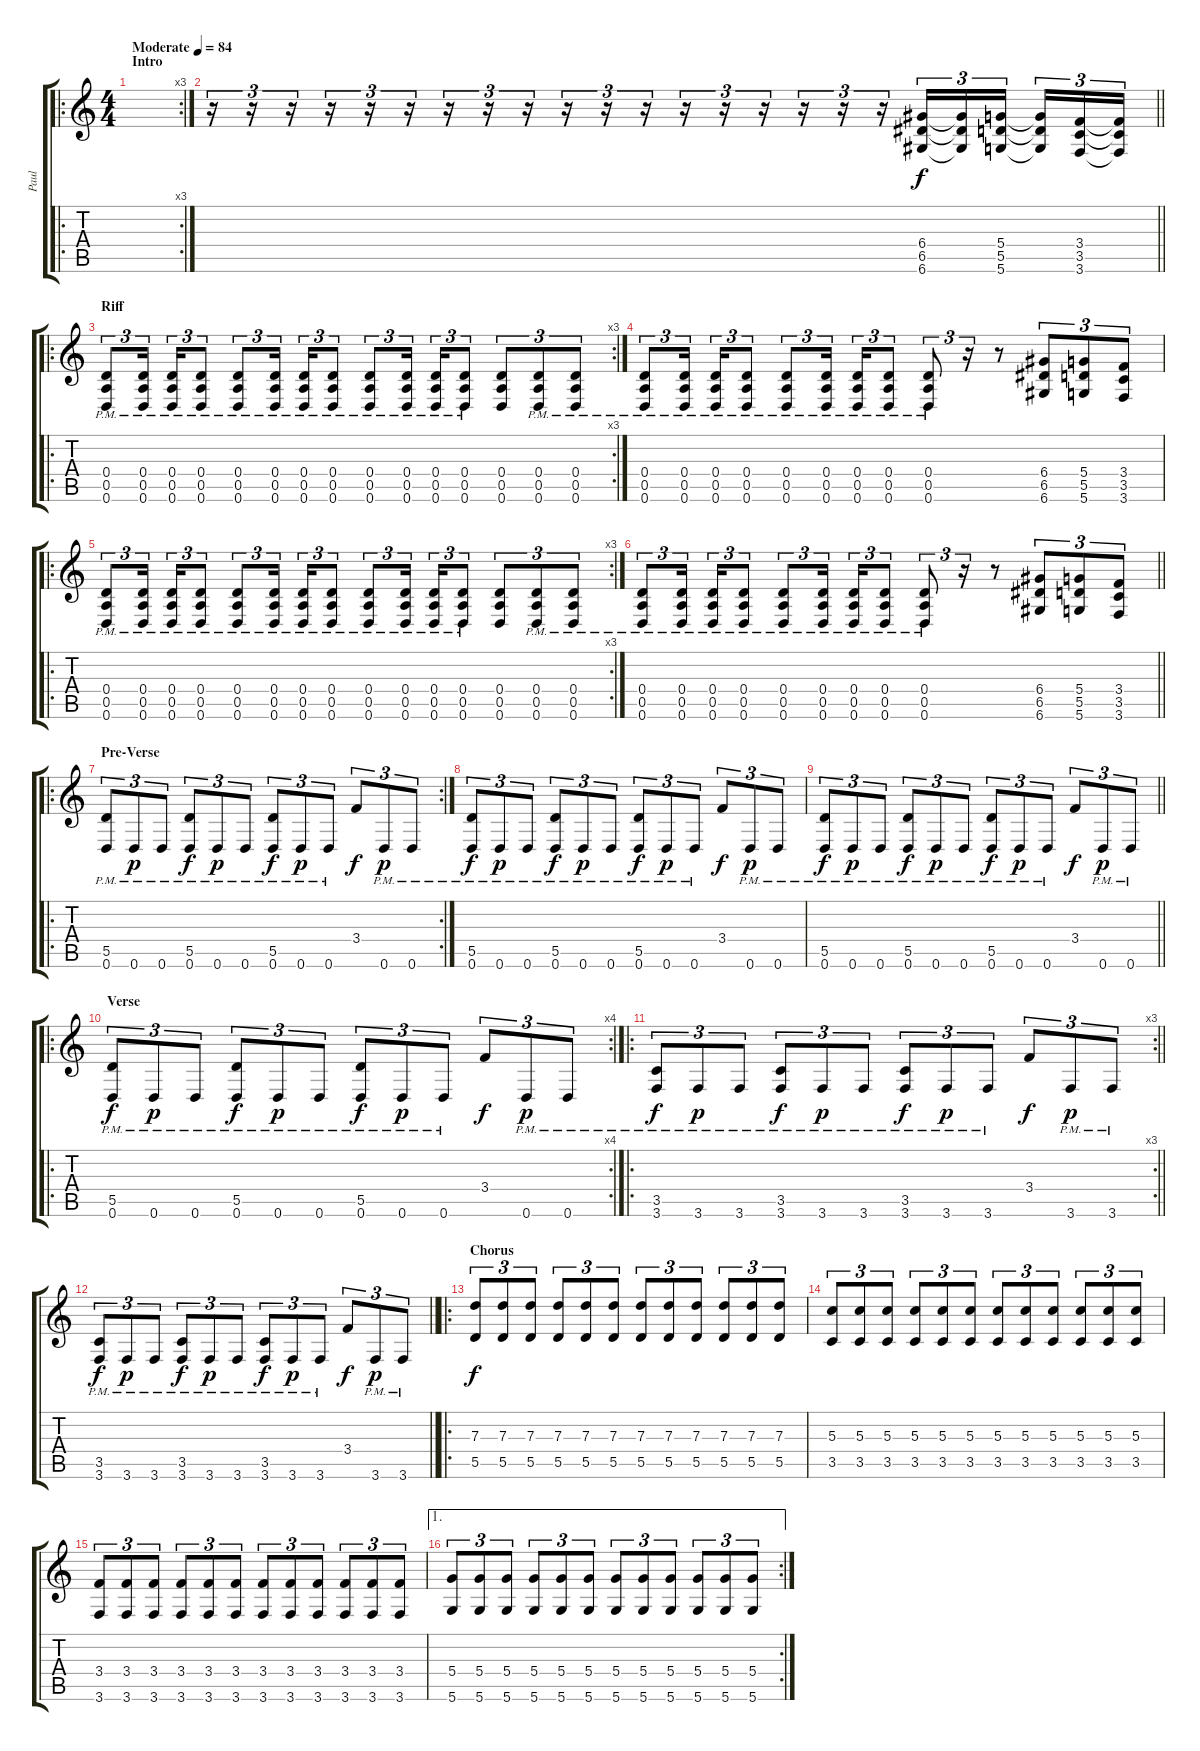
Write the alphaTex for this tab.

\track ("Paul" "Paul") {instrument distortionguitar}
\staff {score tabs}
\tuning (E4 B3 G3 D3 A2 D2) {hide}
\ro
\rc 3
\ts (4 4)
\section ("" "Intro")
\tempo (84 "Moderate")
\clef g2
\ks c
|
\barLineRight lightlight
r.16{tu (3 2)} r.16{tu (3 2)} r.16{tu (3 2)} r.16{tu (3 2)} r.16{tu (3 2)} r.16{tu (3 2)} r.16{tu (3 2)} r.16{tu (3 2)} r.16{tu (3 2)} r.16{tu (3 2)} r.16{tu (3 2)} r.16{tu (3 2)} r.16{tu (3 2)} r.16{tu (3 2)} r.16{tu (3 2)} r.16{tu (3 2) volume 13 instrument distortionguitar} r.16{tu (3 2)} r.16{tu (3 2)} (6.4 6.5 6.6).16{tu (3 2)} (6.4{t} 6.5{t} 6.6{t}).16{tu (3 2)} (5.4 5.5 5.6).16{tu (3 2) beam splitsecondary} (5.4{t} 5.5{t} 5.6{t}).16{tu (3 2)} (3.4 3.5 3.6).16{tu (3 2)} (3.4{t} 3.5{t} 3.6{t}).16{tu (3 2)} |
\ro
\rc 3
\section ("" "Riff")
(0.4{pm} 0.5{pm} 0.6{pm}).8{tu (3 2)} (0.4{pm} 0.5{pm} 0.6{pm}).16{tu (3 2) beam splitsecondary} (0.4{pm} 0.5{pm} 0.6{pm}).16{tu (3 2)} (0.4{pm} 0.5{pm} 0.6{pm}).8{tu (3 2)} (0.4{pm} 0.5{pm} 0.6{pm}).8{tu (3 2)} (0.4{pm} 0.5{pm} 0.6{pm}).16{tu (3 2) beam splitsecondary} (0.4{pm} 0.5{pm} 0.6{pm}).16{tu (3 2)} (0.4{pm} 0.5{pm} 0.6{pm}).8{tu (3 2)} (0.4{pm} 0.5{pm} 0.6{pm}).8{tu (3 2)} (0.4{pm} 0.5{pm} 0.6{pm}).16{tu (3 2) beam splitsecondary} (0.4{pm} 0.5{pm} 0.6{pm}).16{tu (3 2)} (0.4{pm} 0.5{pm} 0.6{pm}).8{tu (3 2)} (0.4 0.5 0.6).8{tu (3 2)} (0.4{pm} 0.5{pm} 0.6{pm}).8{tu (3 2)} (0.4{pm} 0.5{pm} 0.6{pm}).8{tu (3 2)} |
(0.4{pm} 0.5{pm} 0.6{pm}).8{tu (3 2)} (0.4{pm} 0.5{pm} 0.6{pm}).16{tu (3 2) beam splitsecondary} (0.4{pm} 0.5{pm} 0.6{pm}).16{tu (3 2)} (0.4{pm} 0.5{pm} 0.6{pm}).8{tu (3 2)} (0.4{pm} 0.5{pm} 0.6{pm}).8{tu (3 2)} (0.4{pm} 0.5{pm} 0.6{pm}).16{tu (3 2) beam splitsecondary} (0.4{pm} 0.5{pm} 0.6{pm}).16{tu (3 2)} (0.4{pm} 0.5{pm} 0.6{pm}).8{tu (3 2)} (0.4{pm} 0.5{pm} 0.6{pm}).8{tu (3 2)} r.16{tu (3 2)} r.8 (6.4 6.5 6.6).8{tu (3 2)} (5.4 5.5 5.6).8{tu (3 2)} (3.4 3.5 3.6).8{tu (3 2)} |
\ro
\rc 3
(0.4{pm} 0.5{pm} 0.6{pm}).8{tu (3 2)} (0.4{pm} 0.5{pm} 0.6{pm}).16{tu (3 2) beam splitsecondary} (0.4{pm} 0.5{pm} 0.6{pm}).16{tu (3 2)} (0.4{pm} 0.5{pm} 0.6{pm}).8{tu (3 2)} (0.4{pm} 0.5{pm} 0.6{pm}).8{tu (3 2)} (0.4{pm} 0.5{pm} 0.6{pm}).16{tu (3 2) beam splitsecondary} (0.4{pm} 0.5{pm} 0.6{pm}).16{tu (3 2)} (0.4{pm} 0.5{pm} 0.6{pm}).8{tu (3 2)} (0.4{pm} 0.5{pm} 0.6{pm}).8{tu (3 2)} (0.4{pm} 0.5{pm} 0.6{pm}).16{tu (3 2) beam splitsecondary} (0.4{pm} 0.5{pm} 0.6{pm}).16{tu (3 2)} (0.4{pm} 0.5{pm} 0.6{pm}).8{tu (3 2)} (0.4 0.5 0.6).8{tu (3 2)} (0.4{pm} 0.5{pm} 0.6{pm}).8{tu (3 2)} (0.4{pm} 0.5{pm} 0.6{pm}).8{tu (3 2)} |
\barLineRight lightlight
(0.4{pm} 0.5{pm} 0.6{pm}).8{tu (3 2)} (0.4{pm} 0.5{pm} 0.6{pm}).16{tu (3 2) beam splitsecondary} (0.4{pm} 0.5{pm} 0.6{pm}).16{tu (3 2)} (0.4{pm} 0.5{pm} 0.6{pm}).8{tu (3 2)} (0.4{pm} 0.5{pm} 0.6{pm}).8{tu (3 2)} (0.4{pm} 0.5{pm} 0.6{pm}).16{tu (3 2) beam splitsecondary} (0.4{pm} 0.5{pm} 0.6{pm}).16{tu (3 2)} (0.4{pm} 0.5{pm} 0.6{pm}).8{tu (3 2)} (0.4{pm} 0.5{pm} 0.6{pm}).8{tu (3 2)} r.16{tu (3 2)} r.8 (6.4 6.5 6.6).8{tu (3 2)} (5.4 5.5 5.6).8{tu (3 2)} (3.4 3.5 3.6).8{tu (3 2)} |
\ro
\rc 2
\section ("" "Pre-Verse")
(5.5{pm} 0.6{pm}).8{tu (3 2) instrument electricguitarmuted} 0.6{pm}.8{tu (3 2) dy p} 0.6{pm}.8{tu (3 2)} (5.5{pm} 0.6{pm}).8{tu (3 2) dy f} 0.6{pm}.8{tu (3 2) dy p} 0.6{pm}.8{tu (3 2)} (5.5{pm} 0.6{pm}).8{tu (3 2) dy f} 0.6{pm}.8{tu (3 2) dy p} 0.6{pm}.8{tu (3 2)} 3.4.8{tu (3 2) dy f} 0.6{pm}.8{tu (3 2) dy p} 0.6{pm}.8{tu (3 2)} |
(5.5{pm} 0.6{pm}).8{tu (3 2) dy f} 0.6{pm}.8{tu (3 2) dy p} 0.6{pm}.8{tu (3 2)} (5.5{pm} 0.6{pm}).8{tu (3 2) dy f} 0.6{pm}.8{tu (3 2) dy p} 0.6{pm}.8{tu (3 2)} (5.5{pm} 0.6{pm}).8{tu (3 2) dy f} 0.6{pm}.8{tu (3 2) dy p} 0.6{pm}.8{tu (3 2)} 3.4.8{tu (3 2) dy f} 0.6{pm}.8{tu (3 2) dy p} 0.6{pm}.8{tu (3 2)} |
\barLineRight lightlight
(5.5{pm} 0.6{pm}).8{tu (3 2) dy f} 0.6{pm}.8{tu (3 2) dy p} 0.6{pm}.8{tu (3 2)} (5.5{pm} 0.6{pm}).8{tu (3 2) dy f} 0.6{pm}.8{tu (3 2) dy p} 0.6{pm}.8{tu (3 2)} (5.5{pm} 0.6{pm}).8{tu (3 2) dy f} 0.6{pm}.8{tu (3 2) dy p} 0.6{pm}.8{tu (3 2)} 3.4.8{tu (3 2) dy f} 0.6{pm}.8{tu (3 2) dy p} 0.6{pm}.8{tu (3 2)} |
\ro
\rc 4
\section ("" "Verse")
(5.5{pm} 0.6{pm}).8{tu (3 2) dy f} 0.6{pm}.8{tu (3 2) dy p} 0.6{pm}.8{tu (3 2)} (5.5{pm} 0.6{pm}).8{tu (3 2) dy f} 0.6{pm}.8{tu (3 2) dy p} 0.6{pm}.8{tu (3 2)} (5.5{pm} 0.6{pm}).8{tu (3 2) dy f} 0.6{pm}.8{tu (3 2) dy p} 0.6{pm}.8{tu (3 2)} 3.4.8{tu (3 2) dy f} 0.6{pm}.8{tu (3 2) dy p} 0.6{pm}.8{tu (3 2)} |
\ro
\rc 3
\barLineRight lightlight
(3.5{pm} 3.6{pm}).8{tu (3 2) dy f} 3.6{pm}.8{tu (3 2) dy p} 3.6{pm}.8{tu (3 2)} (3.5{pm} 3.6{pm}).8{tu (3 2) dy f} 3.6{pm}.8{tu (3 2) dy p} 3.6{pm}.8{tu (3 2)} (3.5{pm} 3.6{pm}).8{tu (3 2) dy f} 3.6{pm}.8{tu (3 2) dy p} 3.6{pm}.8{tu (3 2)} 3.4.8{tu (3 2) dy f} 3.6{pm}.8{tu (3 2) dy p} 3.6{pm}.8{tu (3 2)} |
\barLineRight lightlight
(3.5{pm} 3.6{pm}).8{tu (3 2) dy f} 3.6{pm}.8{tu (3 2) dy p} 3.6{pm}.8{tu (3 2)} (3.5{pm} 3.6{pm}).8{tu (3 2) dy f} 3.6{pm}.8{tu (3 2) dy p} 3.6{pm}.8{tu (3 2)} (3.5{pm} 3.6{pm}).8{tu (3 2) dy f} 3.6{pm}.8{tu (3 2) dy p} 3.6{pm}.8{tu (3 2)} 3.4.8{tu (3 2) dy f} 3.6{pm}.8{tu (3 2) dy p} 3.6{pm}.8{tu (3 2)} |
\ro
\section ("" "Chorus")
(7.3 5.5).8{tu (3 2) dy f instrument distortionguitar} (7.3 5.5).8{tu (3 2)} (7.3 5.5).8{tu (3 2)} (7.3 5.5).8{tu (3 2)} (7.3 5.5).8{tu (3 2)} (7.3 5.5).8{tu (3 2)} (7.3 5.5).8{tu (3 2)} (7.3 5.5).8{tu (3 2)} (7.3 5.5).8{tu (3 2)} (7.3 5.5).8{tu (3 2)} (7.3 5.5).8{tu (3 2)} (7.3 5.5).8{tu (3 2)} |
(5.3 3.5).8{tu (3 2)} (5.3 3.5).8{tu (3 2)} (5.3 3.5).8{tu (3 2)} (5.3 3.5).8{tu (3 2)} (5.3 3.5).8{tu (3 2)} (5.3 3.5).8{tu (3 2)} (5.3 3.5).8{tu (3 2)} (5.3 3.5).8{tu (3 2)} (5.3 3.5).8{tu (3 2)} (5.3 3.5).8{tu (3 2)} (5.3 3.5).8{tu (3 2)} (5.3 3.5).8{tu (3 2)} |
(3.4 3.6).8{tu (3 2)} (3.4 3.6).8{tu (3 2)} (3.4 3.6).8{tu (3 2)} (3.4 3.6).8{tu (3 2)} (3.4 3.6).8{tu (3 2)} (3.4 3.6).8{tu (3 2)} (3.4 3.6).8{tu (3 2)} (3.4 3.6).8{tu (3 2)} (3.4 3.6).8{tu (3 2)} (3.4 3.6).8{tu (3 2)} (3.4 3.6).8{tu (3 2)} (3.4 3.6).8{tu (3 2)} |
\ae 1
\rc 2
(5.4 5.6).8{tu (3 2)} (5.4 5.6).8{tu (3 2)} (5.4 5.6).8{tu (3 2)} (5.4 5.6).8{tu (3 2)} (5.4 5.6).8{tu (3 2)} (5.4 5.6).8{tu (3 2)} (5.4 5.6).8{tu (3 2)} (5.4 5.6).8{tu (3 2)} (5.4 5.6).8{tu (3 2)} (5.4 5.6).8{tu (3 2)} (5.4 5.6).8{tu (3 2)} (5.4 5.6).8{tu (3 2)}
